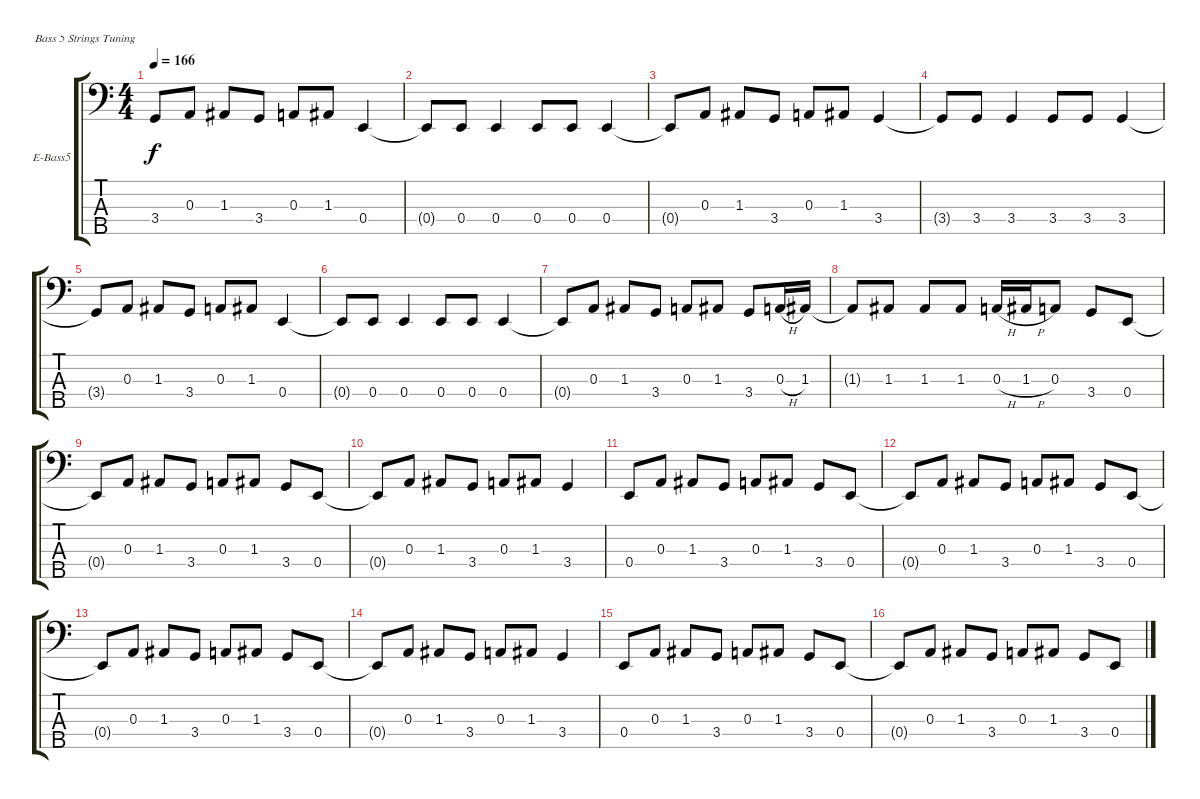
\defaultSystemsLayout 4
\bracketExtendMode groupsimilarinstruments
\firstSystemTrackNameOrientation horizontal
\otherSystemsTrackNameOrientation horizontal
\track ("Jason Newsted" "E-Bass5") {instrument electricbassfinger}
\staff {score tabs}
\tuning (G2 D2 A1 E1 B0)
\ts (4 4)
\tempo 166
\clef f4
\scale
0.333333
\ks c
3.4{t}.8{dy f} 0.3.8 1.3.8 3.4.8 0.3.8 1.3.8 0.4.4 |
\scale
0.333333 0.4{t}.8 0.4.8 0.4.4 0.4.8 0.4.8 0.4.4 |
\scale
0.333333 0.4{t}.8 0.3.8 1.3.8 3.4.8 0.3.8 1.3.8 3.4.4 |
\scale
0.333333 3.4{t}.8 3.4.8 3.4.4 3.4.8 3.4.8 3.4.4 |
\scale
0.333333 3.4{t}.8 0.3.8 1.3.8 3.4.8 0.3.8 1.3.8 0.4.4 |
\scale
0.333333 0.4{t}.8 0.4.8 0.4.4 0.4.8 0.4.8 0.4.4 |
\scale
0.333333 0.4{t}.8 0.3.8 1.3.8 3.4.8 0.3.8 1.3.8 3.4.8 0.3{h}.16 1.3.16 |
\scale
0.333333 1.3{t}.8 1.3.8 1.3.8 1.3.8 0.3{h}.16 1.3{h}.16 0.3.8 3.4.8 0.4.8 |
\scale
0.333333 0.4{t}.8 0.3.8 1.3.8 3.4.8 0.3.8 1.3.8 3.4.8 0.4.8 |
\scale
0.333333 0.4{t}.8 0.3.8 1.3.8 3.4.8 0.3.8 1.3.8 3.4.4 |
\scale
0.333333 0.4.8 0.3.8 1.3.8 3.4.8 0.3.8 1.3.8 3.4.8 0.4.8 |
\scale
0.333333 0.4{t}.8 0.3.8 1.3.8 3.4.8 0.3.8 1.3.8 3.4.8 0.4.8 |
\scale
0.333333 0.4{t}.8 0.3.8 1.3.8 3.4.8 0.3.8 1.3.8 3.4.8 0.4.8 |
\scale
0.333333 0.4{t}.8 0.3.8 1.3.8 3.4.8 0.3.8 1.3.8 3.4.4 |
\scale
0.333333 0.4.8 0.3.8 1.3.8 3.4.8 0.3.8 1.3.8 3.4.8 0.4.8 |
\scale
0.333333 0.4{t}.8 0.3.8 1.3.8 3.4.8 0.3.8 1.3.8 3.4.8 0.4.8
